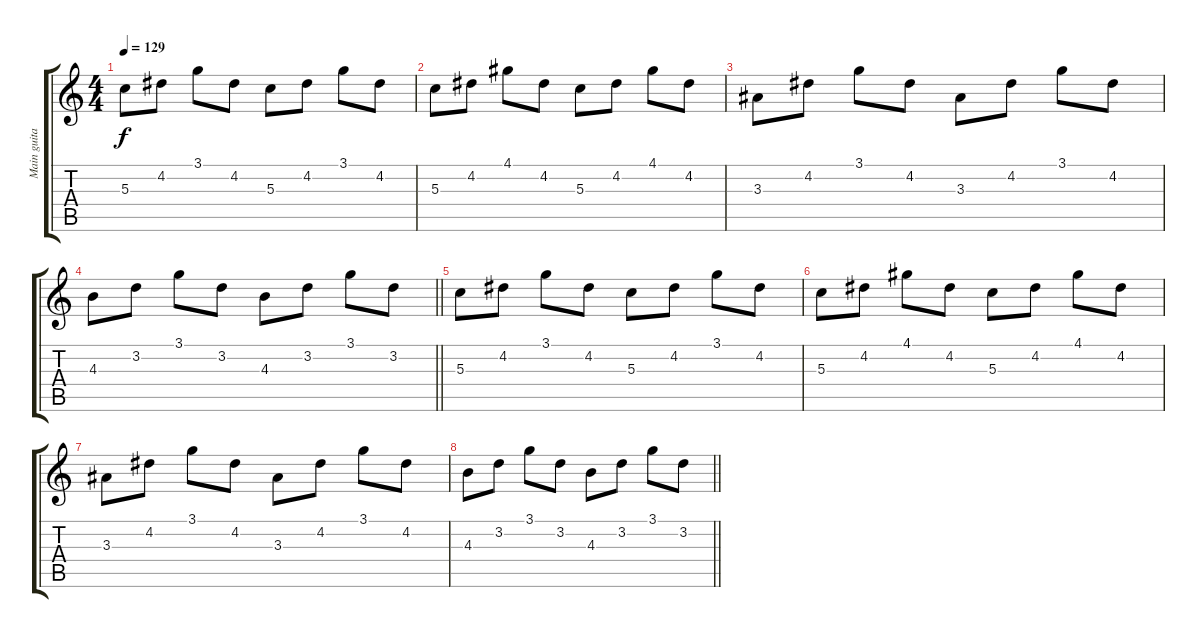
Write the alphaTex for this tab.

\track ("Main guitar" "Main guita") {instrument acousticguitarnylon}
\staff {score tabs}
\tuning (E4 B3 G3 D3 A2 E2) {hide}
\ts (4 4)
\tempo 129
\clef g2
\ks c
5.3.8{dy f} 4.2.8 3.1.8 4.2.8 5.3.8 4.2.8 3.1.8 4.2.8 |
5.3.8 4.2.8 4.1.8 4.2.8 5.3.8 4.2.8 4.1.8 4.2.8 |
3.3.8 4.2.8 3.1.8 4.2.8 3.3.8 4.2.8 3.1.8 4.2.8 |
\barLineRight lightlight
4.3.8 3.2.8 3.1.8 3.2.8 4.3.8 3.2.8 3.1.8 3.2.8 |
5.3.8 4.2.8 3.1.8 4.2.8 5.3.8 4.2.8 3.1.8 4.2.8 |
5.3.8 4.2.8 4.1.8 4.2.8 5.3.8 4.2.8 4.1.8 4.2.8 |
3.3.8 4.2.8 3.1.8 4.2.8 3.3.8 4.2.8 3.1.8 4.2.8 |
\barLineRight lightlight
4.3.8 3.2.8 3.1.8 3.2.8 4.3.8 3.2.8 3.1.8 3.2.8
